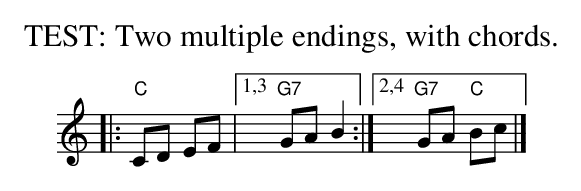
X:1
T: TEST: Two multiple endings, with chords.
K: C
|: "C"CD EF |1,3 "G7"GA B2 :|2,4 "G7"GA "C"Bc |]
